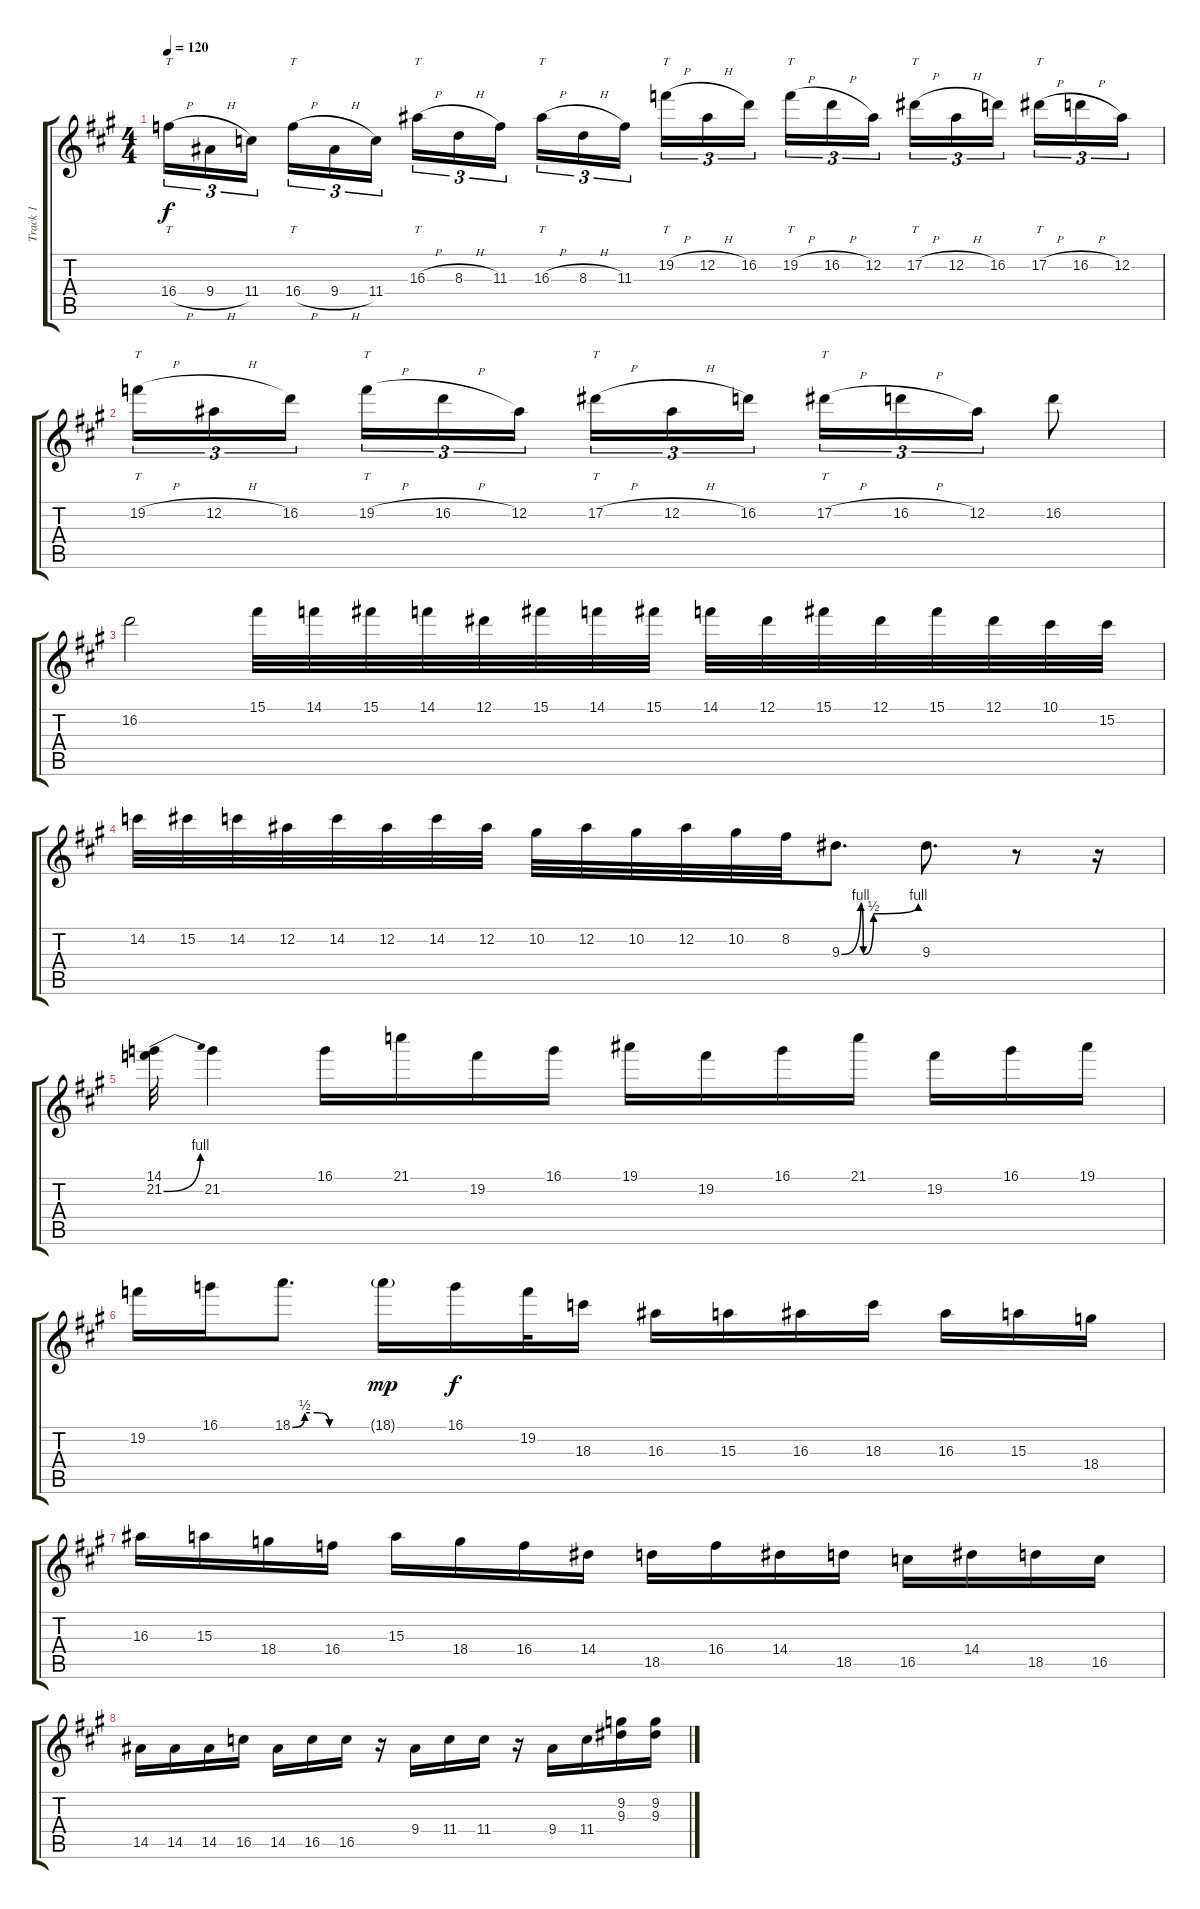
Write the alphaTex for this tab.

\track ("Track 1" "Track 1") {instrument distortionguitar}
\staff {score tabs}
\tuning (Eb4 Bb3 Gb3 Db3 Ab2 Eb2) {hide}
\ts (4 4)
\tempo 120
\clef g2
\ks a
16.4{h}.16{tt tu (3 2) dy f} 9.4{h}.16{tu (3 2)} 11.4.16{tu (3 2) beam splitsecondary} 16.4{h}.16{tt tu (3 2)} 9.4{h}.16{tu (3 2)} 11.4.16{tu (3 2)} 16.3{h}.16{tt tu (3 2)} 8.3{h}.16{tu (3 2)} 11.3.16{tu (3 2) beam splitsecondary} 16.3{h}.16{tt tu (3 2)} 8.3{h}.16{tu (3 2)} 11.3.16{tu (3 2)} 19.2{h}.16{tt tu (3 2)} 12.2{h}.16{tu (3 2)} 16.2.16{tu (3 2) beam splitsecondary} 19.2{h}.16{tt tu (3 2)} 16.2{h}.16{tu (3 2)} 12.2.16{tu (3 2)} 17.2{h}.16{tt tu (3 2)} 12.2{h}.16{tu (3 2)} 16.2.16{tu (3 2) beam splitsecondary} 17.2{h}.16{tt tu (3 2)} 16.2{h}.16{tu (3 2)} 12.2.16{tu (3 2)} |
19.2{h}.16{tt tu (3 2)} 12.2{h}.16{tu (3 2)} 16.2.16{tu (3 2) beam splitsecondary} 19.2{h}.16{tt tu (3 2)} 16.2{h}.16{tu (3 2)} 12.2.16{tu (3 2)} 17.2{h}.16{tt tu (3 2)} 12.2{h}.16{tu (3 2)} 16.2.16{tu (3 2) beam splitsecondary} 17.2{h}.16{tt tu (3 2)} 16.2{h}.16{tu (3 2)} 12.2.16{tu (3 2)} 16.2.8 |
16.2.2 15.1.32 14.1.32 15.1.32 14.1.32 12.1.32 15.1.32 14.1.32 15.1.32 14.1.32 12.1.32 15.1.32 12.1.32 15.1.32 12.1.32 10.1.32 15.2.32 |
14.2.32 15.2.32 14.2.32 12.2.32 14.2.32 12.2.32 14.2.32 12.2.32 10.2.32 12.2.32 10.2.32 12.2.32 10.2.32 8.2.32 9.3{be (custom 0 0 15 4 17 0 25 2 60 4)}.8{d} 9.3.8{d} r.8 r.16 |
(14.1 21.2{be (bend 0 0 60 4)}).32 21.2.4 16.1.16 21.1.16 19.2.16 16.1.16 19.1.16 19.2.16 16.1.16 21.1.16 19.2.16 16.1.16 19.1.16 |
19.2.16 16.1.16 18.1{be (custom 0 0 10 2 20 2 30 0 60 0)}.8{d} 18.1{g}.16{dy mp} 16.1.16{dy f} 19.2.32 18.3.16 16.3.16 15.3.16 16.3.16 18.3.16 16.3.16 15.3.16 18.4.16 |
16.3.16 15.3.16 18.4.16 16.4.16 15.3.16 18.4.16 16.4.16 14.4.16 18.5.16 16.4.16 14.4.16 18.5.16 16.5.16 14.4.16 18.5.16 16.5.16 |
14.5.16 14.5.16 14.5.16 16.5.16 14.5.16 16.5.16 16.5.16 r.16 9.4.16 11.4.16 11.4.16 r.16 9.4.16 11.4.16 (9.2 9.3).16 (9.2 9.3).16
